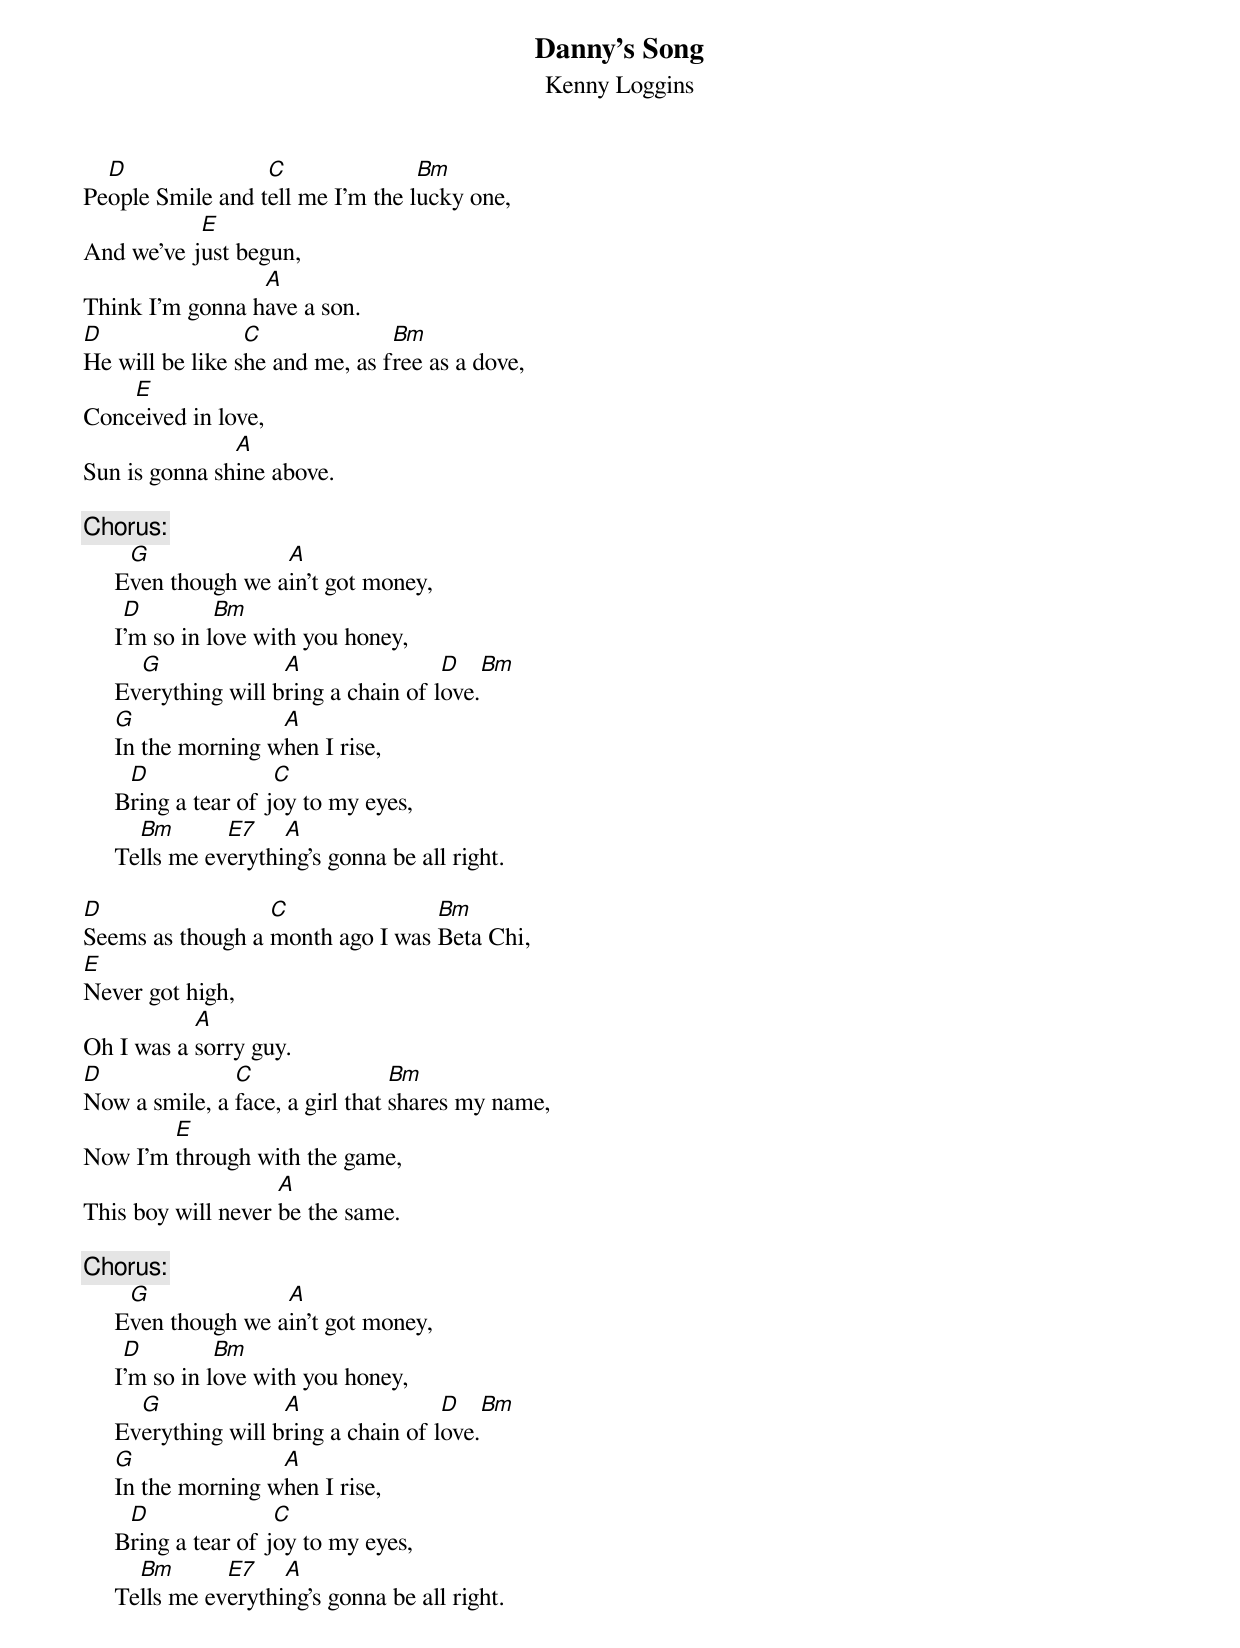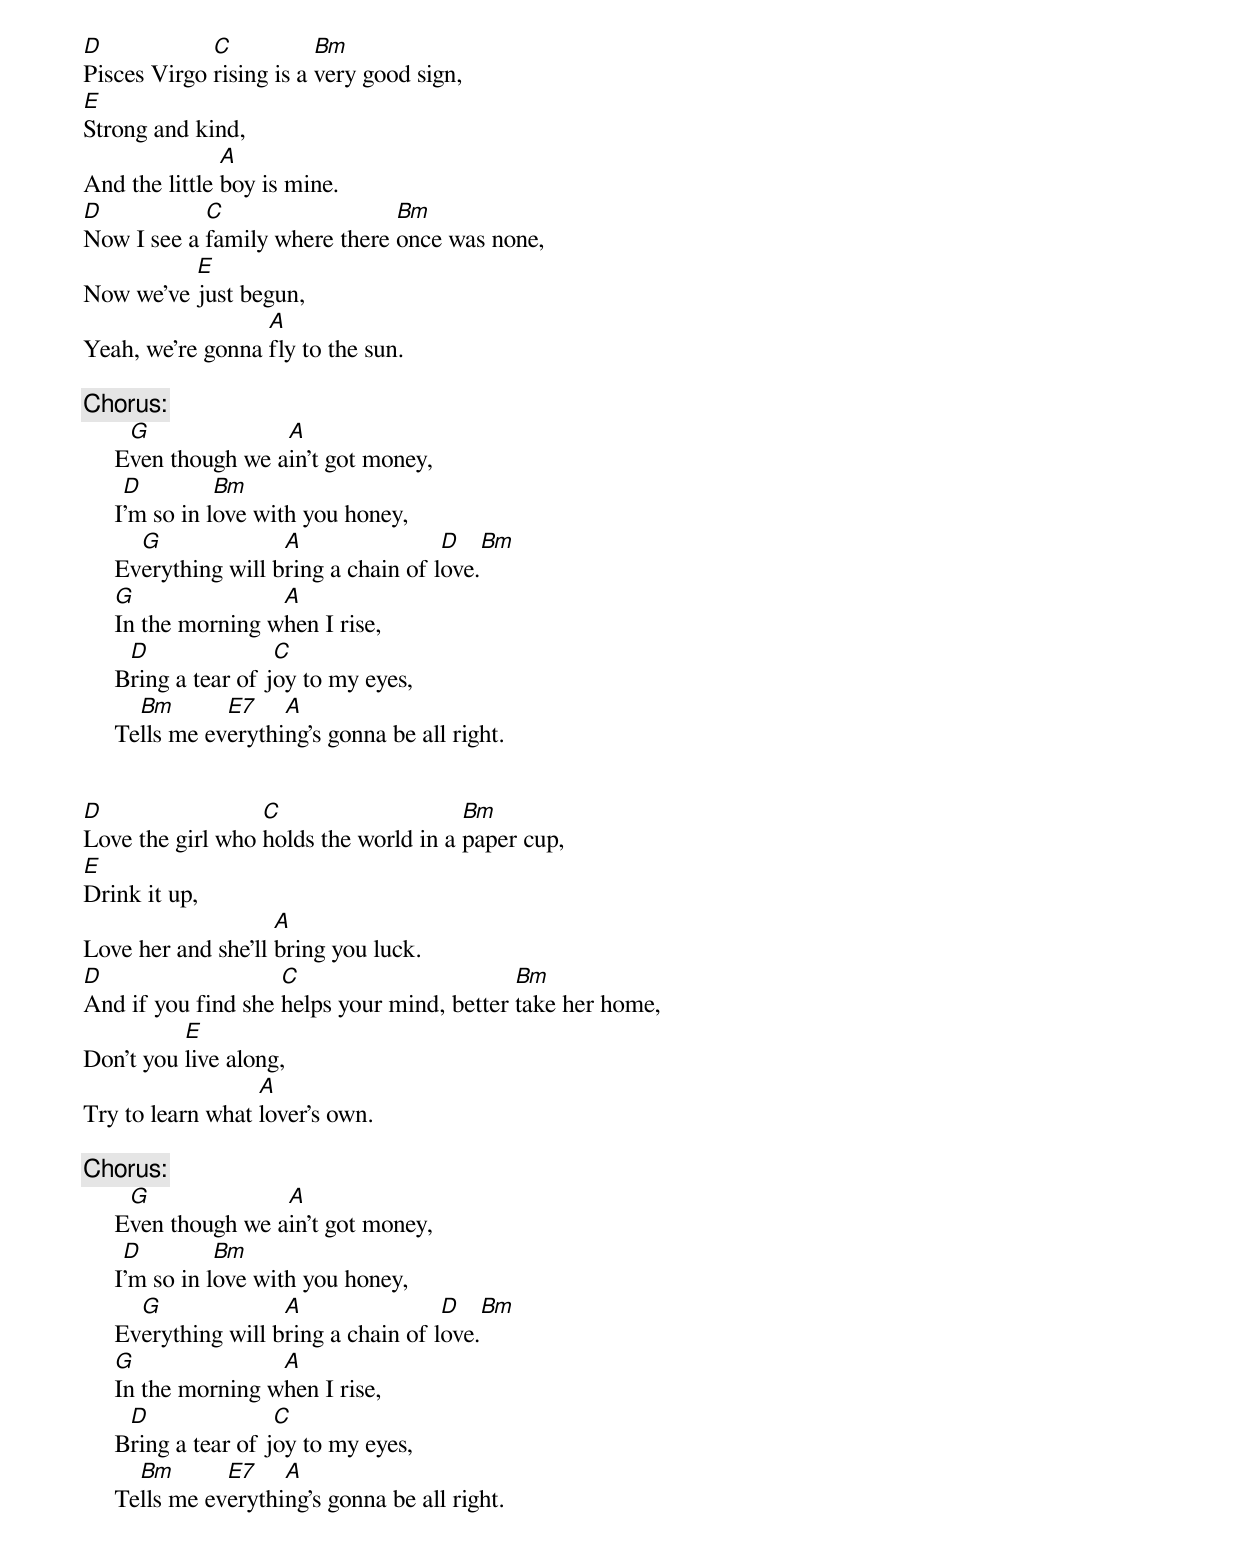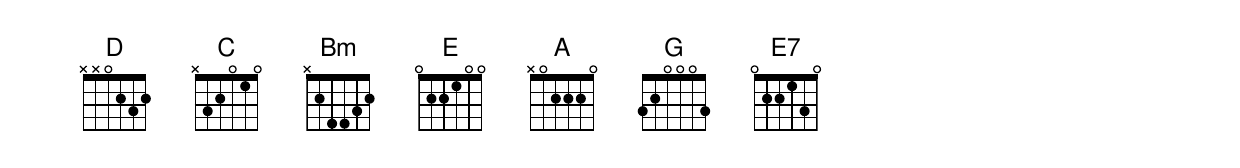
{t:Danny's Song}
{st:Kenny Loggins}

Pe[D]ople Smile and t[C]ell me I'm the l[Bm]ucky one,
And we've j[E]ust begun,
Think I'm gonna h[A]ave a son.
[D]He will be like s[C]he and me, as f[Bm]ree as a dove,
Conc[E]eived in love,
Sun is gonna sh[A]ine above.

{comment:Chorus:}
     E[G]ven though we a[A]in't got money,
     I[D]'m so in l[Bm]ove with you honey,
     Ev[G]erything will b[A]ring a chain of l[D]ove.[Bm]
     [G]In the morning w[A]hen I rise,
     B[D]ring a tear of j[C]oy to my eyes,
     Te[Bm]lls me ev[E7]erythi[A]ng's gonna be all right.

[D]Seems as though a [C]month ago I was [Bm]Beta Chi,
[E]Never got high,
Oh I was a [A]sorry guy.
[D]Now a smile, a [C]face, a girl that [Bm]shares my name,
Now I'm [E]through with the game,
This boy will never [A]be the same.

{comment:Chorus:}
     E[G]ven though we a[A]in't got money,
     I[D]'m so in l[Bm]ove with you honey,
     Ev[G]erything will b[A]ring a chain of l[D]ove.[Bm]
     [G]In the morning w[A]hen I rise,
     B[D]ring a tear of j[C]oy to my eyes,
     Te[Bm]lls me ev[E7]erythi[A]ng's gonna be all right.

[D]Pisces Virgo [C]rising is a [Bm]very good sign,
[E]Strong and kind,
And the little [A]boy is mine.
[D]Now I see a [C]family where there [Bm]once was none,
Now we've [E]just begun,
Yeah, we're gonna [A]fly to the sun.

{comment:Chorus:}
     E[G]ven though we a[A]in't got money,
     I[D]'m so in l[Bm]ove with you honey,
     Ev[G]erything will b[A]ring a chain of l[D]ove.[Bm]
     [G]In the morning w[A]hen I rise,
     B[D]ring a tear of j[C]oy to my eyes,
     Te[Bm]lls me ev[E7]erythi[A]ng's gonna be all right.


[D]Love the girl who [C]holds the world in a [Bm]paper cup,
[E]Drink it up,
Love her and she'll [A]bring you luck.
[D]And if you find she [C]helps your mind, better [Bm]take her home,
Don't you [E]live along,
Try to learn what [A]lover's own.

{comment:Chorus:}
     E[G]ven though we a[A]in't got money,
     I[D]'m so in l[Bm]ove with you honey,
     Ev[G]erything will b[A]ring a chain of l[D]ove.[Bm]
     [G]In the morning w[A]hen I rise,
     B[D]ring a tear of j[C]oy to my eyes,
     Te[Bm]lls me ev[E7]erythi[A]ng's gonna be all right.
